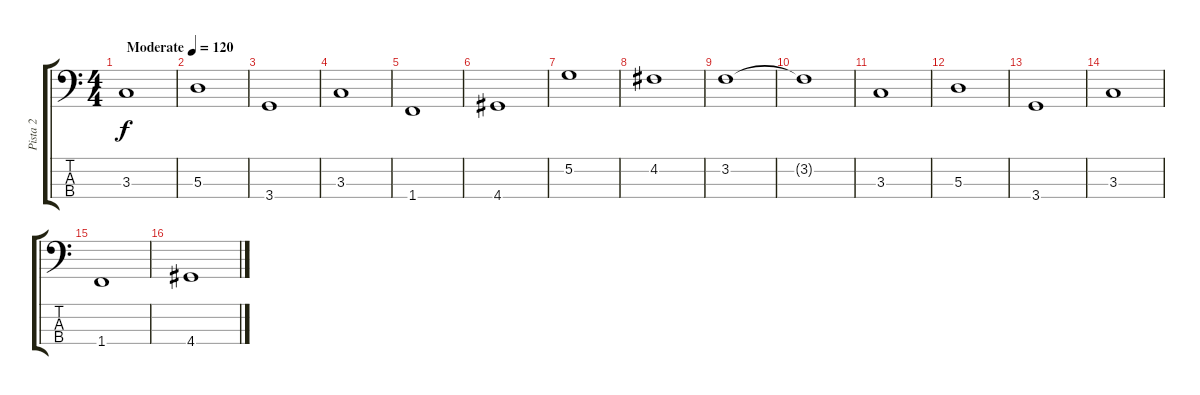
\track ("Pista 2" "Pista 2") {instrument electricbasspick}
\staff {score tabs}
\tuning (G2 D2 A1 E1) {hide}
\ts (4 4)
\tempo (120 "Moderate")
\clef f4
\ks c
3.3.1{dy f instrument electricbasspick} |
5.3.1 |
3.4.1 |
3.3.1 |
1.4.1 |
4.4.1 |
5.2.1 |
4.2.1 |
3.2.1 |
3.2{t}.1 |
3.3.1 |
5.3.1 |
3.4.1 |
3.3.1 |
1.4.1 |
4.4.1
